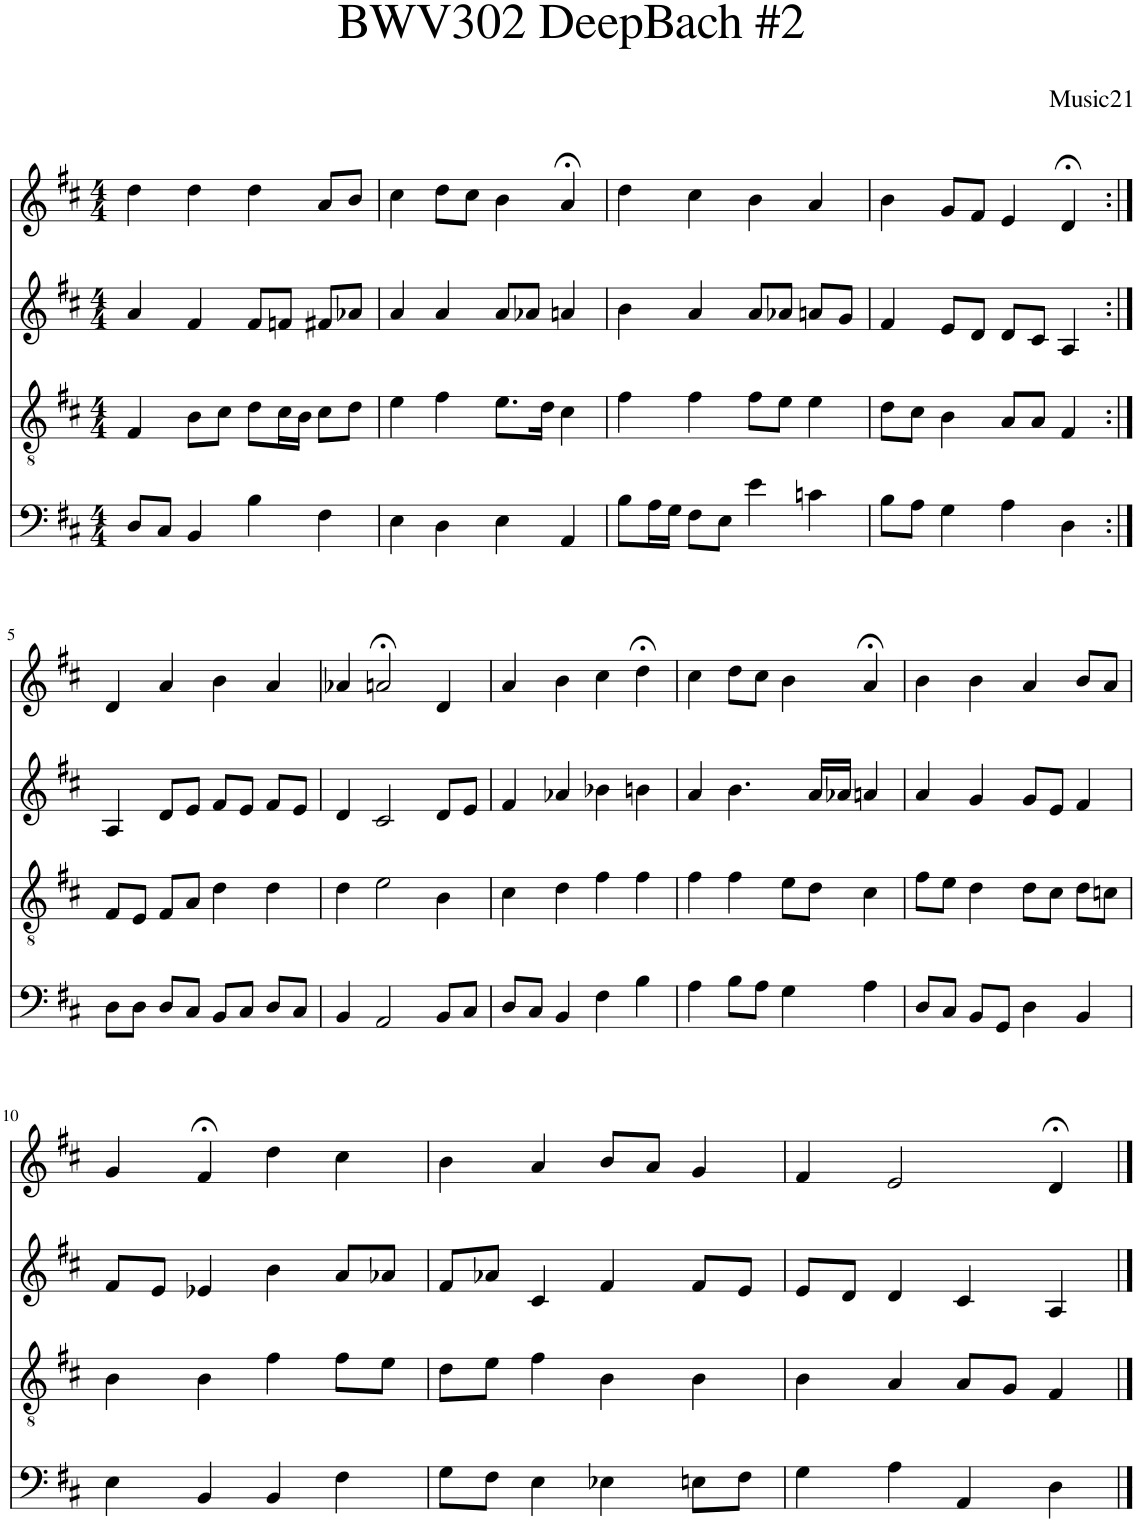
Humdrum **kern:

**kern	**kern	**kern	**kern
*part4	*part3	*part2	*part1
*staff4	*staff3	*staff2	*staff1
*I"Piano	*I"Piano	*I"Piano	*I"Piano
*I'Pno	*I'Pno	*I'Pno	*I'Pno
*clefF4	*clefGv2	*clefG2	*clefG2
*k[f#c#]	*k[f#c#]	*k[f#c#]	*k[f#c#]
*M4/4	*M4/4	*M4/4	*M4/4
=1	=1	=1	=1
8D/L	4F#/	4a/	4dd\
8C#/J	.	.	.
4BB/	8B\L	4f#/	4dd\
.	8c#\J	.	.
4B\	8d\L	8f#/L	4dd\
.	16c#\L	8fn/J	.
.	16B\JJ	.	.
4F#\	8c#\L	8f#X/L	8a/L
.	8d\J	8a-X/J	8b/J
=2	=2	=2	=2
4E\	4e\	4a/	4cc#\
4D\	4f#\	4a/	8dd\L
.	.	.	8cc#\J
4E\	8.e\L	8a/L	4b\
.	.	8a-X/J	.
.	16d\Jk	.	.
4AA/	4c#\	4an/	4a;</
=3	=3	=3	=3
8B\L	4f#\	4b\	4dd\
16A\L	.	.	.
16G\JJ	.	.	.
8F#\L	4f#\	4a/	4cc#\
8E\J	.	.	.
4e\	8f#\L	8a/L	4b\
.	8e\J	8a-X/J	.
4cn\	4e\	8an/L	4a/
.	.	8g/J	.
=4	=4	=4	=4
8B\L	8d\L	4f#/	4b\
8A\J	8c#\J	.	.
4G\	4B\	8e/L	8g/L
.	.	8d/J	8f#/J
4A\	8A/L	8d/L	4e/
.	8A/J	8c#/J	.
4D\	4F#/	4A/	4d;</
!!LO:LB:g=z
=5:|!	=5:|!	=5:|!	=5:|!
8D\L	8F#/L	4A/	4d/
8D\J	8E/J	.	.
8D/L	8F#/L	8d/L	4a/
8C#/J	8A/J	8e/J	.
8BB/L	4d\	8f#/L	4b\
8C#/J	.	8e/J	.
8D/L	4d\	8f#/L	4a/
8C#/J	.	8e/J	.
=6	=6	=6	=6
4BB/	4d\	4d/	4a-X/
2AA/	2e\	2c#/	2an;</
8BB/L	4B\	8d/L	4d/
8C#/J	.	8e/J	.
=7	=7	=7	=7
8D/L	4c#\	4f#/	4a/
8C#/J	.	.	.
4BB/	4d\	4a-X/	4b\
4F#\	4f#\	4b-X\	4cc#\
4B\	4f#\	4bn\	4dd;<\
=8	=8	=8	=8
4A\	4f#\	4a/	4cc#\
8B\L	4f#\	4.b\	8dd\L
8A\J	.	.	8cc#\J
4G\	8e\L	.	4b\
.	8d\J	16a/LL	.
.	.	16a-X/JJ	.
4A\	4c#\	4an/	4a;</
=9	=9	=9	=9
8D/L	8f#\L	4a/	4b\
8C#/J	8e\J	.	.
8BB/L	4d\	4g/	4b\
8GG/J	.	.	.
4D\	8d\L	8g/L	4a/
.	8c#\J	8e/J	.
4BB/	8d\L	4f#/	8b/L
.	8cn\J	.	8a/J
!!LO:LB:g=z
=10	=10	=10	=10
4E\	4B\	8f#/L	4g/
.	.	8e/J	.
4BB/	4B\	4e-X/	4f#;</
4BB/	4f#\	4b\	4dd\
4F#\	8f#\L	8a/L	4cc#\
.	8e\J	8a-X/J	.
=11	=11	=11	=11
8G\L	8d\L	8f#/L	4b\
8F#\J	8e\J	8a-X/J	.
4E\	4f#\	4c#/	4a/
4E-X\	4B\	4f#/	8b/L
.	.	.	8a/J
8En\L	4B\	8f#/L	4g/
8F#\J	.	8e/J	.
=12	=12	=12	=12
4G\	4B\	8e/L	4f#/
.	.	8d/J	.
4A\	4A/	4d/	2e/
4AA/	8A/L	4c#/	.
.	8G/J	.	.
4D\	4F#/	4A/	4d;</
==	==	==	==
*-	*-	*-	*-
